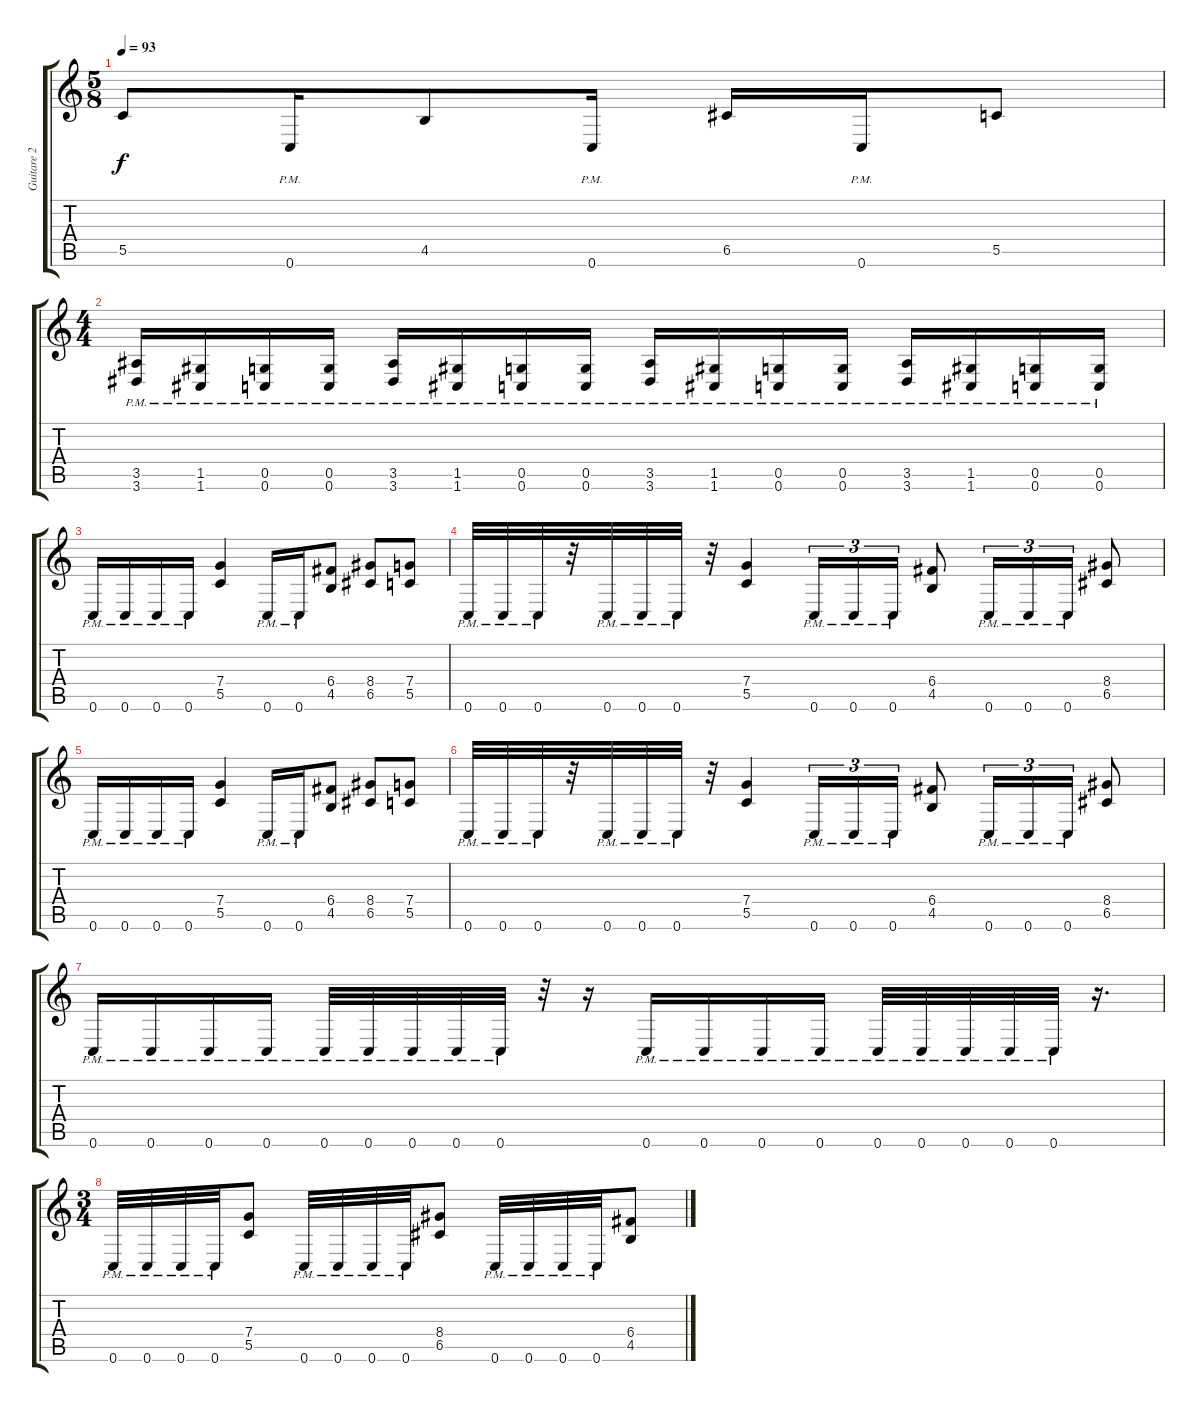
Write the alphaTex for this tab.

\track ("Guitare 2" "Guitare 2") {instrument distortionguitar}
\staff {score tabs}
\tuning (D4 A3 F3 C3 G2 C2) {hide}
\ts (5 8)
\tempo 93
\clef g2
\ks c
5.5.8{dy f} 0.6{pm}.16 4.5.8 0.6{pm}.16 6.5.16 0.6{pm}.16 5.5.8 |
\ts (4 4)
(3.5{pm} 3.6{pm}).16 (1.5{pm} 1.6{pm}).16 (0.5{pm} 0.6{pm}).16 (0.5{pm} 0.6{pm}).16 (3.5{pm} 3.6{pm}).16 (1.5{pm} 1.6{pm}).16 (0.5{pm} 0.6{pm}).16 (0.5{pm} 0.6{pm}).16 (3.5{pm} 3.6{pm}).16 (1.5{pm} 1.6).16 (0.5{pm} 0.6{pm}).16 (0.5{pm} 0.6{pm}).16 (3.5{pm} 3.6{pm}).16 (1.5{pm} 1.6{pm}).16 (0.5{pm} 0.6{pm}).16 (0.5{pm} 0.6{pm}).16 |
\section ("" "")
0.6{pm}.16 0.6{pm}.16 0.6{pm}.16 0.6{pm}.16 (7.4 5.5).4 0.6{pm}.16 0.6{pm}.16 (6.4 4.5).8 (8.4 6.5).8 (7.4 5.5).8 |
0.6{pm}.32 0.6{pm}.32 0.6{pm}.32 r.32 0.6{pm}.32 0.6{pm}.32 0.6{pm}.32 r.32 (7.4 5.5).4 0.6{pm}.16{tu (3 2)} 0.6{pm}.16{tu (3 2)} 0.6{pm}.16{tu (3 2)} (6.4 4.5).8 0.6{pm}.16{tu (3 2)} 0.6{pm}.16{tu (3 2)} 0.6{pm}.16{tu (3 2)} (8.4 6.5).8 |
0.6{pm}.16 0.6{pm}.16 0.6{pm}.16 0.6{pm}.16 (7.4 5.5).4 0.6{pm}.16 0.6{pm}.16 (6.4 4.5).8 (8.4 6.5).8 (7.4 5.5).8 |
0.6{pm}.32 0.6{pm}.32 0.6{pm}.32 r.32 0.6{pm}.32 0.6{pm}.32 0.6{pm}.32 r.32 (7.4 5.5).4 0.6{pm}.16{tu (3 2)} 0.6{pm}.16{tu (3 2)} 0.6{pm}.16{tu (3 2)} (6.4 4.5).8 0.6{pm}.16{tu (3 2)} 0.6{pm}.16{tu (3 2)} 0.6{pm}.16{tu (3 2)} (8.4 6.5).8 |
\section ("" "")
0.6{pm}.16 0.6{pm}.16 0.6{pm}.16 0.6{pm}.16 0.6{pm}.32 0.6{pm}.32 0.6{pm}.32 0.6{pm}.32 0.6{pm}.32 r.32 r.16 0.6{pm}.16 0.6{pm}.16 0.6{pm}.16 0.6{pm}.16 0.6{pm}.32 0.6{pm}.32 0.6{pm}.32 0.6{pm}.32 0.6{pm}.32 r.16{d} |
\ts (3 4)
0.6{pm}.32 0.6{pm}.32 0.6{pm}.32 0.6{pm}.32 (7.4 5.5).8 0.6{pm}.32 0.6{pm}.32 0.6{pm}.32 0.6{pm}.32 (8.4 6.5).8 0.6{pm}.32 0.6{pm}.32 0.6{pm}.32 0.6{pm}.32 (6.4 4.5).8
